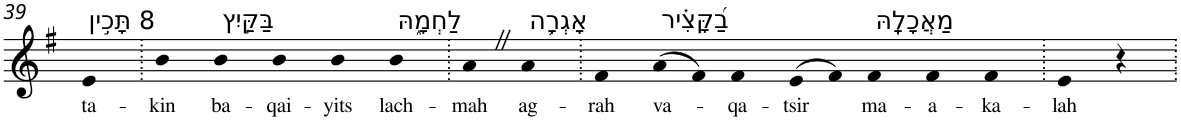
**kern	**text
*part1	*part1
*staff1	*staff1
*I"Piano	*
*I'Pno	*
!!LO:PB:g=z
*clefG2	*
*k[f#]	*
*G:	*
=39	=39
!LO:TX:a:t=8 תָּכִ֣ין	!
!	!LO:LY:b
4e	ta-
=40.	=40.
!	!LO:LY:b
4b	-kin
!LO:TX:a:t=בַּקַּ֣יִץ	!
!	!LO:LY:b
4b	ba-
!	!LO:LY:b
4b	-qai-
!	!LO:LY:b
4b	-yits
!LO:TX:a:t=לַחְמָ֑הּ	!
!	!LO:LY:b
4b	lach-
=41.	=41.
!	!LO:LY:b
4aZ	-mah
!LO:TX:a:t=אָגְרָ֥ה	!
!	!LO:LY:b
4a	ag-
=42.	=42.
!	!LO:LY:b
4f#	-rah
!LO:TX:a:t=בַ֝קָּצִ֗יר	!
!	!LO:LY:b
(>8a	va-
8f#)	.
!	!LO:LY:b
4f#	-qa-
!	!LO:LY:b
(>8e	-tsir
8f#)	.
!LO:TX:a:t=מַאֲכָלָֽהּ	!
!	!LO:LY:b
4f#	ma-
!	!LO:LY:b
4f#	-a-
!	!LO:LY:b
4f#	-ka-
=43.	=43.
!	!LO:LY:b
4e	-lah
4r	.
=.	=.
*-	*-
